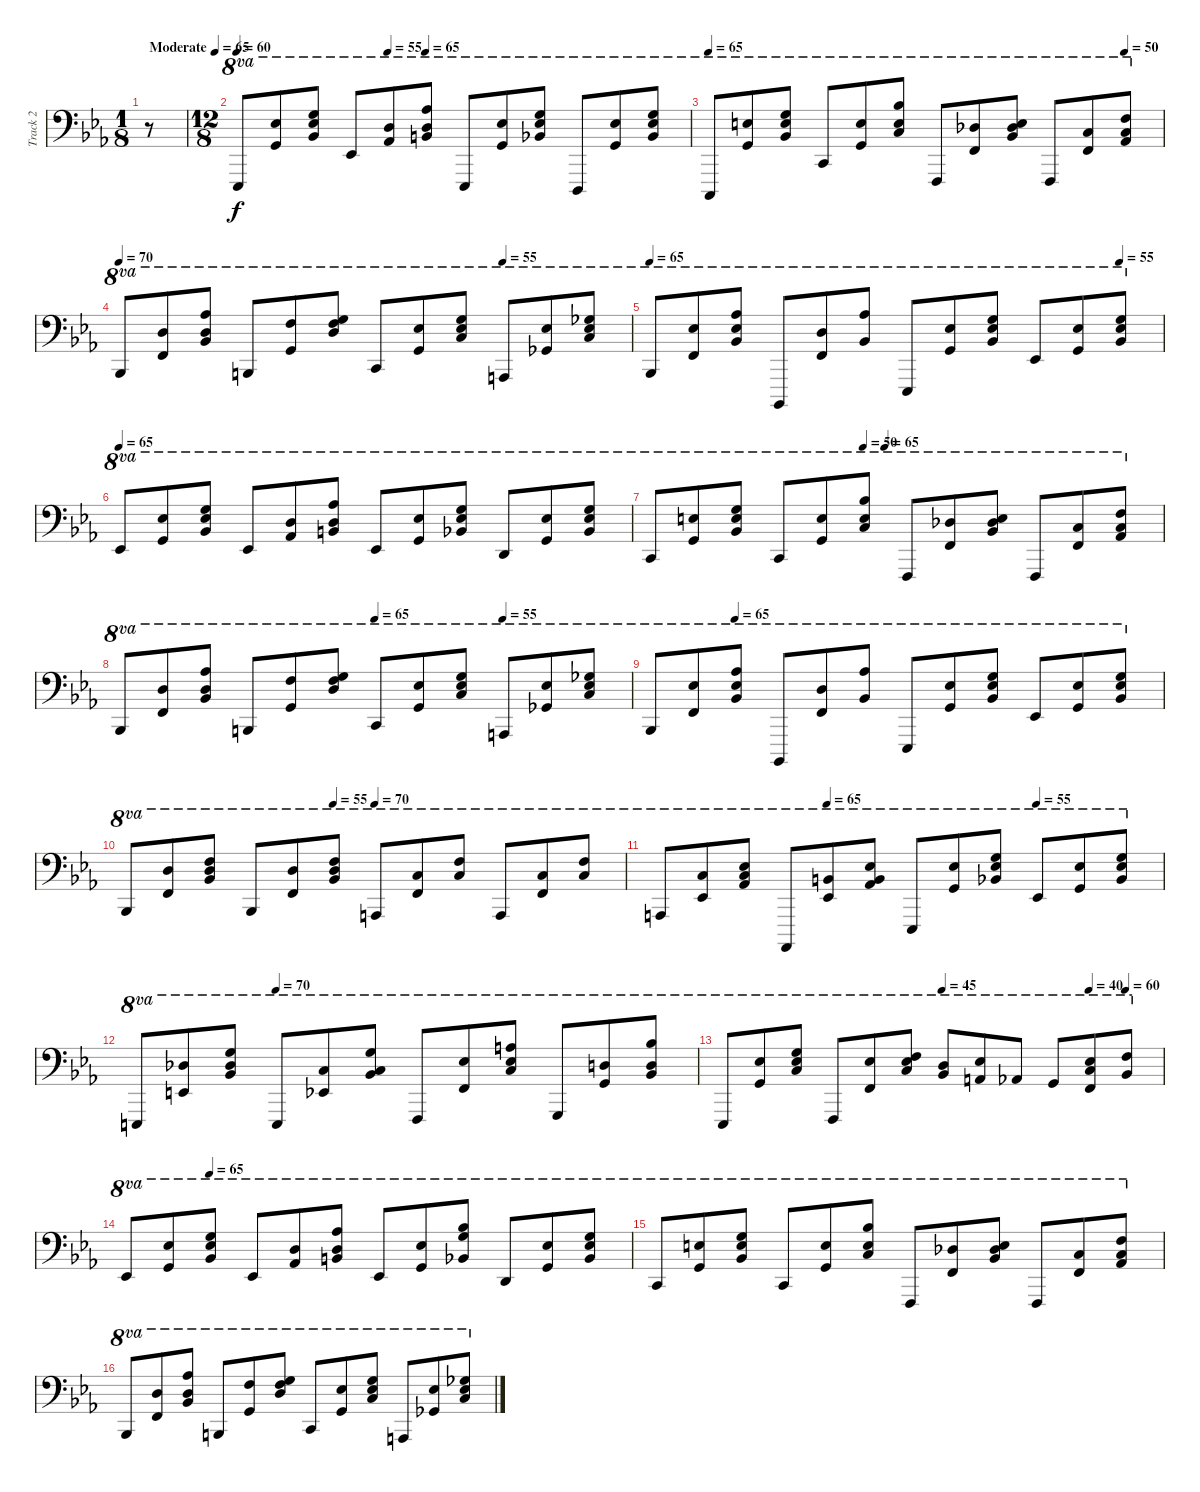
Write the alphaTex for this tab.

\track ("Track 2" "Track 2") {instrument acousticgrandpiano}
\staff {score}
\tuning (G3 D2 A1 E1 C-1) {hide}
\ts (1 8)
\tempo (65 "Moderate")
\tempo 35
\tempo (65 "Moderate")
\clef f4
\ks eb
r.8{dy f instrument acousticgrandpiano} |
\ts (12 8)
\tempo 60
\tempo (55 0.3333333333333333)
\tempo (65 0.4166666666666667)
6.3.8{ot 8va} (0.1 25.2).8{ot 8va} (29.2 30.3 30.4).8{ot 8va} 23.4.8{ot 8va} (24.2 23.3).8{ot 8va} (13.1 24.2 26.3).8{ot 8va} 11.4.8{ot 8va} (0.1 25.2).8{ot 8va} (29.2 30.3 30.4).8{ot 8va} 0.2.8{ot 8va} (0.1 30.3).8{ot 8va} (29.2 30.3 30.4).8{ot 8va} |
\tempo 65
\tempo (50 0.9166666666666666)
8.4.8{ot 8va} (0.1 26.2).8{ot 8va} (12.1 26.2 25.3).8{ot 8va} 20.4.8{ot 8va} (0.1 26.2).8{ot 8va} (15.1 26.2 27.3).8{ot 8va} 13.4.8{ot 8va} (23.2 25.4).8{ot 8va} (26.2 28.3 30.4).8{ot 8va} 13.4.8{ot 8va} (22.2 20.3).8{ot 8va} (27.2 27.3 28.4).8{ot 8va} |
\tempo 70
\tempo (55 0.75)
18.4.8{ot 8va} (24.2 25.4).8{ot 8va} (30.2 29.3 30.4).8{ot 8va} 19.4.8{ot 8va} (27.2 27.4).8{ot 8va} (12.1 27.2 29.3).8{ot 8va} 20.4.8{ot 8va} (25.2 27.4).8{ot 8va} (12.1 25.2 27.3).8{ot 8va} 17.4.8{ot 8va} (25.2 26.4).8{ot 8va} (11.1 25.2 27.3).8{ot 8va} |
\tempo 65
\tempo (55 0.9166666666666666)
18.4.8{ot 8va} (25.2 25.4).8{ot 8va} (30.2 30.3 30.4).8{ot 8va} 6.4.8{ot 8va} (24.2 25.4).8{ot 8va} (30.2 30.4).8{ot 8va} 11.4.8{ot 8va} (0.1 25.2).8{ot 8va} (29.2 30.3 30.4).8{ot 8va} 23.4.8{ot 8va} (25.2 27.4).8{ot 8va} (29.2 30.3 30.4).8{ot 8va} |
\tempo 65
23.4.8{ot 8va} (25.2 27.4).8{ot 8va} (29.2 30.3 30.4).8{ot 8va} 23.4.8{ot 8va} (24.2 23.3).8{ot 8va} (13.1 24.2 26.3).8{ot 8va} 23.4.8{ot 8va} (25.2 27.4).8{ot 8va} (29.2 30.3 30.4).8{ot 8va} 22.4.8{ot 8va} (25.2 27.4).8{ot 8va} (29.2 30.3 30.4).8{ot 8va} |
\tempo (50 0.4166666666666667)
\tempo (65 0.4583333333333333)
20.4.8{ot 8va} (26.2 27.4).8{ot 8va} (12.1 26.2 25.3).8{ot 8va} 20.4.8{ot 8va} (26.2 27.4).8{ot 8va} (15.1 26.2 27.3).8{ot 8va} 13.4.8{ot 8va} (23.2 25.4).8{ot 8va} (26.2 28.3 30.4).8{ot 8va} 13.4.8{ot 8va} (22.2 20.3).8{ot 8va} (27.2 27.3 28.4).8{ot 8va} |
\tempo (55 0.75)
\tempo (65 0.5)
18.4.8{ot 8va} (24.2 25.4).8{ot 8va} (30.2 29.3 30.4).8{ot 8va} 19.4.8{ot 8va} (27.2 27.4).8{ot 8va} (12.1 27.2 29.3).8{ot 8va} 20.4.8{ot 8va} (25.2 27.4).8{ot 8va} (12.1 25.2 27.3).8{ot 8va} 17.4.8{ot 8va} (25.2 26.4).8{ot 8va} (11.1 25.2 27.3).8{ot 8va} |
\tempo (65 0.16666666666666666)
18.4.8{ot 8va} (25.2 25.4).8{ot 8va} (30.2 30.3 30.4).8{ot 8va} 6.4.8{ot 8va} (24.2 25.4).8{ot 8va} (30.2 30.4).8{ot 8va} 11.4.8{ot 8va} (0.1 25.2).8{ot 8va} (29.2 30.3 30.4).8{ot 8va} 23.4.8{ot 8va} (25.2 27.4).8{ot 8va} (29.2 30.3 30.4).8{ot 8va} |
\tempo (55 0.4166666666666667)
\tempo (70 0.5)
18.4.8{ot 8va} (24.2 25.4).8{ot 8va} (27.2 29.3 30.4).8{ot 8va} 18.4.8{ot 8va} (24.2 25.4).8{ot 8va} (27.2 29.3 30.4).8{ot 8va} 17.4.8{ot 8va} (22.2 20.3).8{ot 8va} (27.2 27.3).8{ot 8va} 17.4.8{ot 8va} (22.2 20.3).8{ot 8va} (27.2 27.3).8{ot 8va} |
\tempo (65 0.3333333333333333)
\tempo (55 0.75)
17.4.8{ot 8va} (22.2 23.4).8{ot 8va} (25.2 27.3 28.4).8{ot 8va} 4.4.8{ot 8va} (21.2 23.4).8{ot 8va} (25.2 26.3 28.4).8{ot 8va} 11.4.8{ot 8va} (0.1 25.2).8{ot 8va} (29.2 30.3 30.4).8{ot 8va} 23.4.8{ot 8va} (25.2 27.4).8{ot 8va} (29.2 30.3 30.4).8{ot 8va} |
\tempo (70 0.25)
12.4.8{ot 8va} (23.2 24.4).8{ot 8va} (29.2 28.3 30.4).8{ot 8va} 12.4.8{ot 8va} (22.2 23.4).8{ot 8va} (29.2 27.3 30.4).8{ot 8va} 13.4.8{ot 8va} (25.2 25.4).8{ot 8va} (14.1 25.2 27.3).8{ot 8va} 15.4.8{ot 8va} (24.2 22.3).8{ot 8va} (15.1 24.2 25.3).8{ot 8va} |
\tempo (45 0.5)
\tempo (40 0.8333333333333334)
\tempo (60 0.9166666666666666)
11.4.8{ot 8va} (0.1 25.2).8{ot 8va} (12.1 25.2 27.3).8{ot 8va} 13.4.8{ot 8va} (25.2 25.4).8{ot 8va} (10.1 25.2 27.3).8{ot 8va} (24.2 25.3).8{ot 8va} (25.2 24.3).8{ot 8va} 23.3.8{ot 8va} 22.3.8{ot 8va} (25.2 27.3 25.4).8{ot 8va} (27.2 25.3).8{ot 8va} |
\tempo (65 0.16666666666666666)
23.4.8{ot 8va} (25.2 27.4).8{ot 8va} (29.2 30.3 30.4).8{ot 8va} 23.4.8{ot 8va} (24.2 23.3).8{ot 8va} (13.1 24.2 26.3).8{ot 8va} 23.4.8{ot 8va} (25.2 27.4).8{ot 8va} (15.1 29.2 25.3).8{ot 8va} 22.4.8{ot 8va} (25.2 27.4).8{ot 8va} (29.2 30.3 30.4).8{ot 8va} |
20.4.8{ot 8va} (26.2 27.4).8{ot 8va} (12.1 26.2 25.3).8{ot 8va} 20.4.8{ot 8va} (26.2 27.4).8{ot 8va} (15.1 26.2 27.3).8{ot 8va} 13.4.8{ot 8va} (23.2 25.4).8{ot 8va} (26.2 28.3 30.4).8{ot 8va} 13.4.8{ot 8va} (22.2 20.3).8{ot 8va} (27.2 27.3 28.4).8{ot 8va} |
18.4.8{ot 8va} (24.2 25.4).8{ot 8va} (30.2 29.3 30.4).8{ot 8va} 19.4.8{ot 8va} (27.2 27.4).8{ot 8va} (12.1 27.2 29.3).8{ot 8va} 20.4.8{ot 8va} (25.2 27.4).8{ot 8va} (12.1 25.2 27.3).8{ot 8va} 17.4.8{ot 8va} (25.2 26.4).8{ot 8va} (11.1 25.2 27.3).8{ot 8va}
